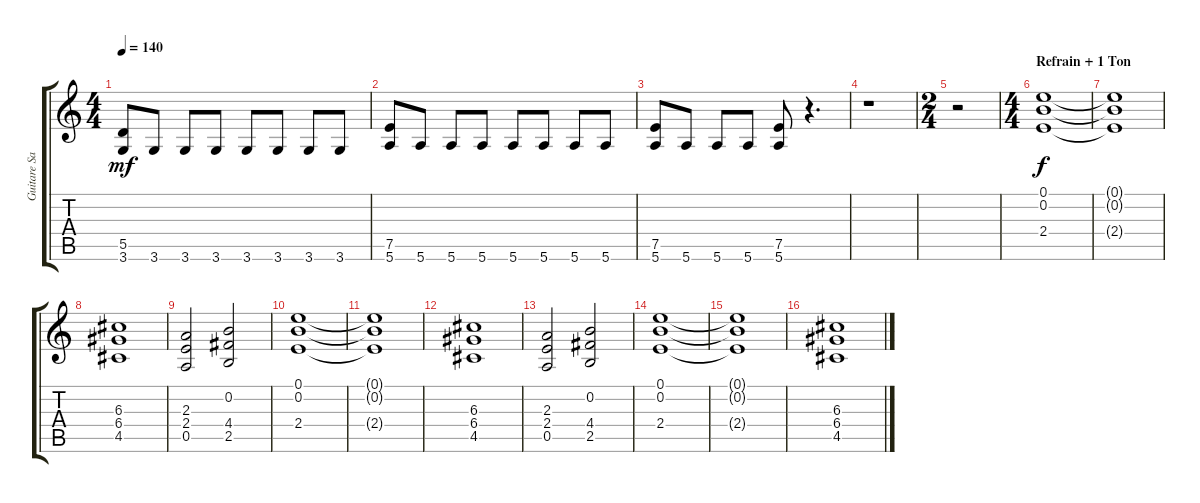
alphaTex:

\track ("Guitare Satu" "Guitare Sa") {instrument distortionguitar}
\staff {score tabs}
\tuning (E4 B3 G3 D3 A2 E2) {hide}
\ts (4 4)
\tempo 140
\clef g2
\ks c
(5.5 3.6).8{dy mf} 3.6.8 3.6.8 3.6.8 3.6.8 3.6.8 3.6.8 3.6.8 |
(7.5 5.6).8 5.6.8 5.6.8 5.6.8 5.6.8 5.6.8 5.6.8 5.6.8 |
(7.5 5.6).8 5.6.8 5.6.8 5.6.8 (7.5 5.6).8 r.4{d} |
r.1 |
\ts (2 4)
r.2 |
\ts (4 4)
\section ("" "Refrain + 1 Ton")
(0.1 0.2 2.4).1{dy f} |
(0.1{t} 0.2{t} 2.4{t}).1 |
(6.3 6.4 4.5).1 |
(2.3 2.4 0.5).2 (0.2 4.4 2.5).2 |
(0.1 0.2 2.4).1 |
(0.1{t} 0.2{t} 2.4{t}).1 |
(6.3 6.4 4.5).1 |
(2.3 2.4 0.5).2 (0.2 4.4 2.5).2 |
(0.1 0.2 2.4).1 |
(0.1{t} 0.2{t} 2.4{t}).1 |
(6.3 6.4 4.5).1
